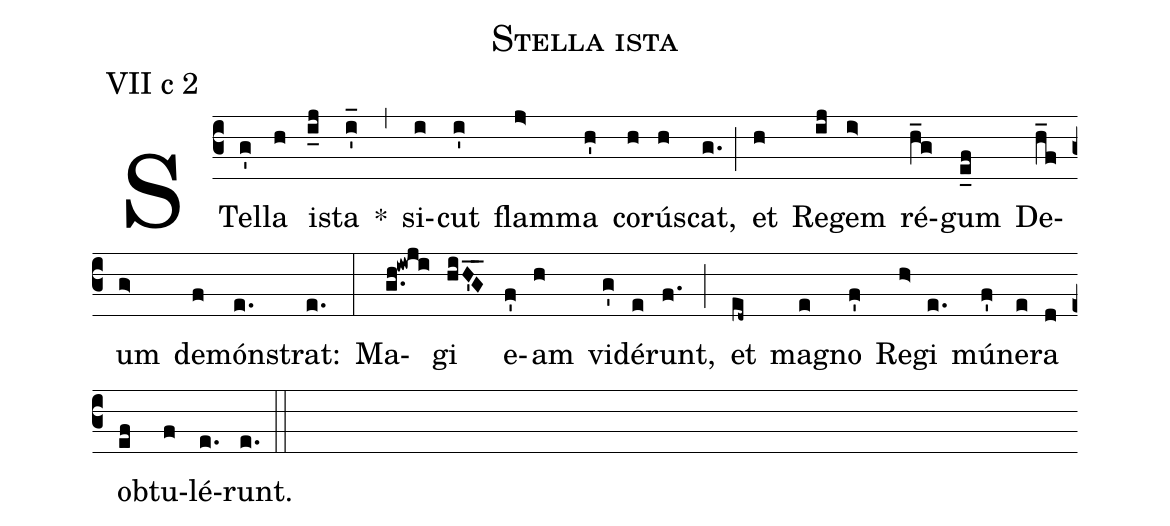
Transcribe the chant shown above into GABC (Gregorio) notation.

name:Stella ista;
office-part:Antiphona;
mode:7;
annotation: VII c 2;
%%
(c3) STel(g')la(h) i(i_j)sta(i'_) *(,) si(i)cut(i') flam(j>)ma(h') co(h)rú(h)scat,(g.) (;) et(h) Re(ij)gem(i>) ré(h_g)gum(e_f) De(h_f)um(g>) de(f)món(e.)strat:(e.) (:) Ma(g.h!iwji)gi(hiH'_G_) e(f')am(h) vi(g')dé(e)runt,(f.) (;) et(ed~) ma(e)gno(f') Re(h>)gi(e.) mú(f')ne(e)ra(d) ob(ef)tu(f)lé(e.)runt.(e.) (::)
